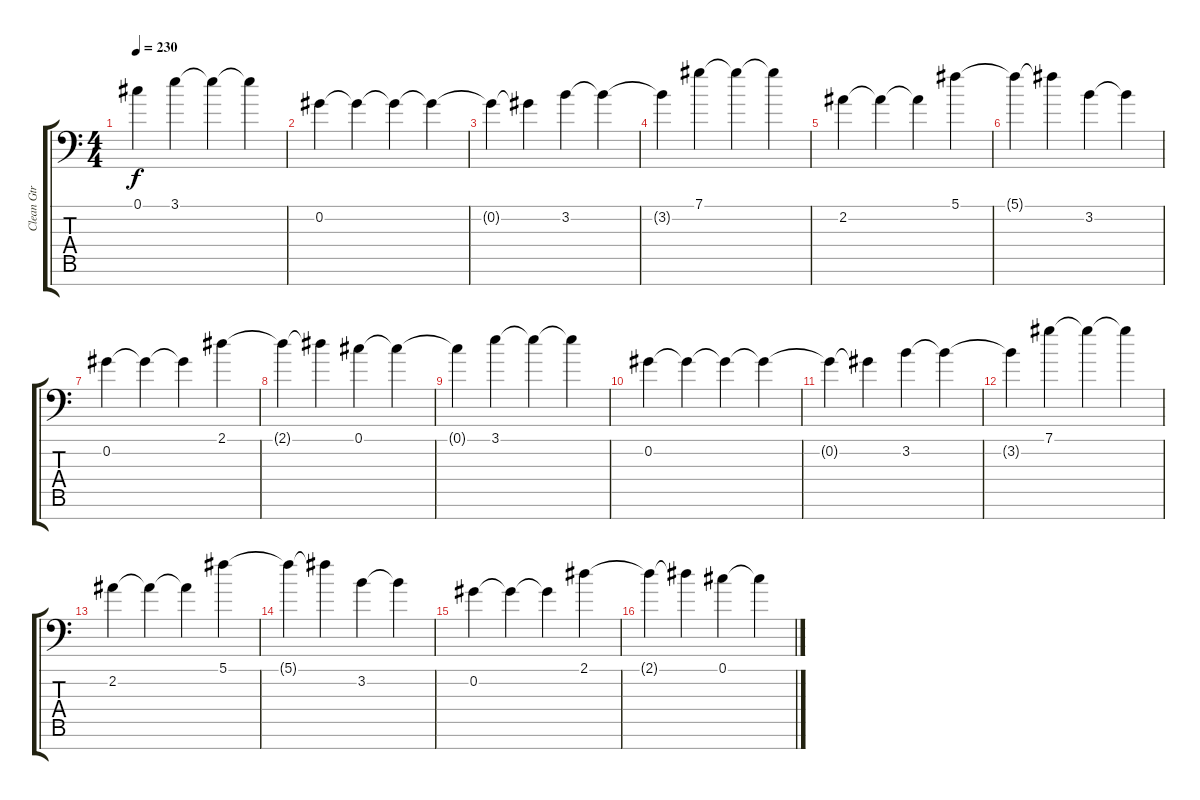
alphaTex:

\track ("Clean Gtr 1" "Clean Gtr ") {instrument acousticguitarsteel}
\staff {score tabs}
\tuning (Db4 Ab3 Eb3 Db3 Ab2 Eb2 Ab1) {hide}
\ts (4 4)
\tempo 230
\clef f4
\ks c
0.1{t}.4{dy f} 3.1.4 3.1{t}.4 3.1{t}.4 |
0.2.4 0.2{t}.4 0.2{t}.4 0.2{t}.4 |
0.2{t}.4 0.2{t}.4 3.2.4 3.2{t}.4 |
3.2{t}.4 7.1.4 7.1{t}.4 7.1{t}.4 |
2.2.4 2.2{t}.4 2.2{t}.4 5.1.4 |
5.1{t}.4 5.1{t}.4 3.2.4 3.2{t}.4 |
0.2.4 0.2{t}.4 0.2{t}.4 2.1.4 |
2.1{t}.4 2.1{t}.4 0.1.4 0.1{t}.4 |
0.1{t}.4 3.1.4 3.1{t}.4 3.1{t}.4 |
0.2.4 0.2{t}.4 0.2{t}.4 0.2{t}.4 |
0.2{t}.4 0.2{t}.4 3.2.4 3.2{t}.4 |
3.2{t}.4 7.1.4 7.1{t}.4 7.1{t}.4 |
2.2.4 2.2{t}.4 2.2{t}.4 5.1.4 |
5.1{t}.4 5.1{t}.4 3.2.4 3.2{t}.4 |
0.2.4 0.2{t}.4 0.2{t}.4 2.1.4 |
2.1{t}.4 2.1{t}.4 0.1.4 0.1{t}.4
